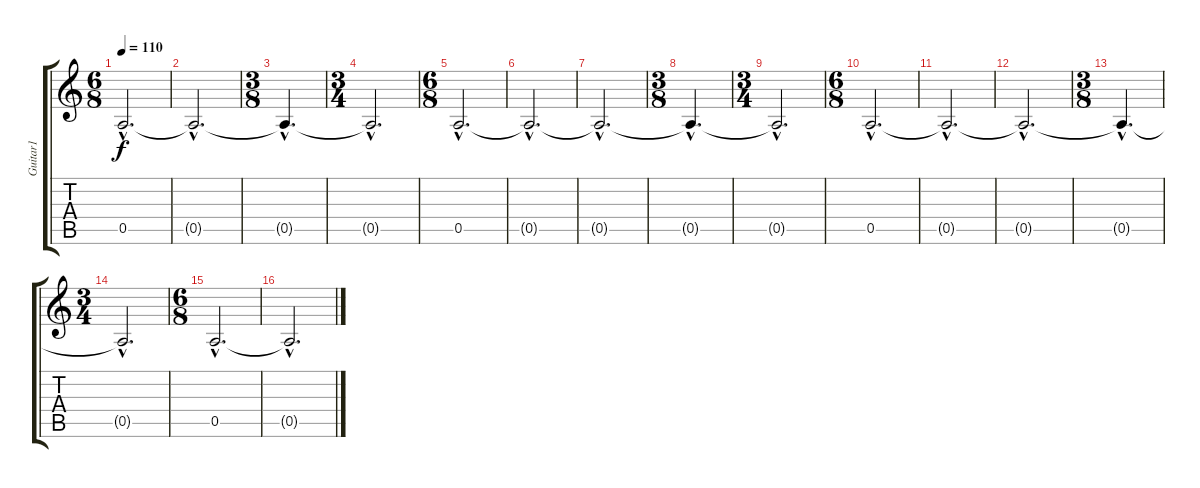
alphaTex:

\track ("Guitar1" "Guitar1") {instrument distortionguitar}
\staff {score tabs}
\tuning (E4 B3 G3 D3 A2 D2) {hide}
\ts (6 8)
\tempo 110
\clef g2
\ks c
0.5{hac t}.2{d dy f} |
0.5{hac t}.2{d} |
\ts (3 8)
0.5{hac t}.4{d} |
\ts (3 4)
0.5{hac t}.2{d} |
\ts (6 8)
0.5{hac}.2{d} |
0.5{hac t}.2{d} |
0.5{hac t}.2{d} |
\ts (3 8)
0.5{hac t}.4{d} |
\ts (3 4)
0.5{hac t}.2{d} |
\ts (6 8)
0.5{hac}.2{d} |
0.5{hac t}.2{d} |
0.5{hac t}.2{d} |
\ts (3 8)
0.5{hac t}.4{d} |
\ts (3 4)
0.5{hac t}.2{d} |
\ts (6 8)
0.5{hac}.2{d} |
0.5{hac t}.2{d}
